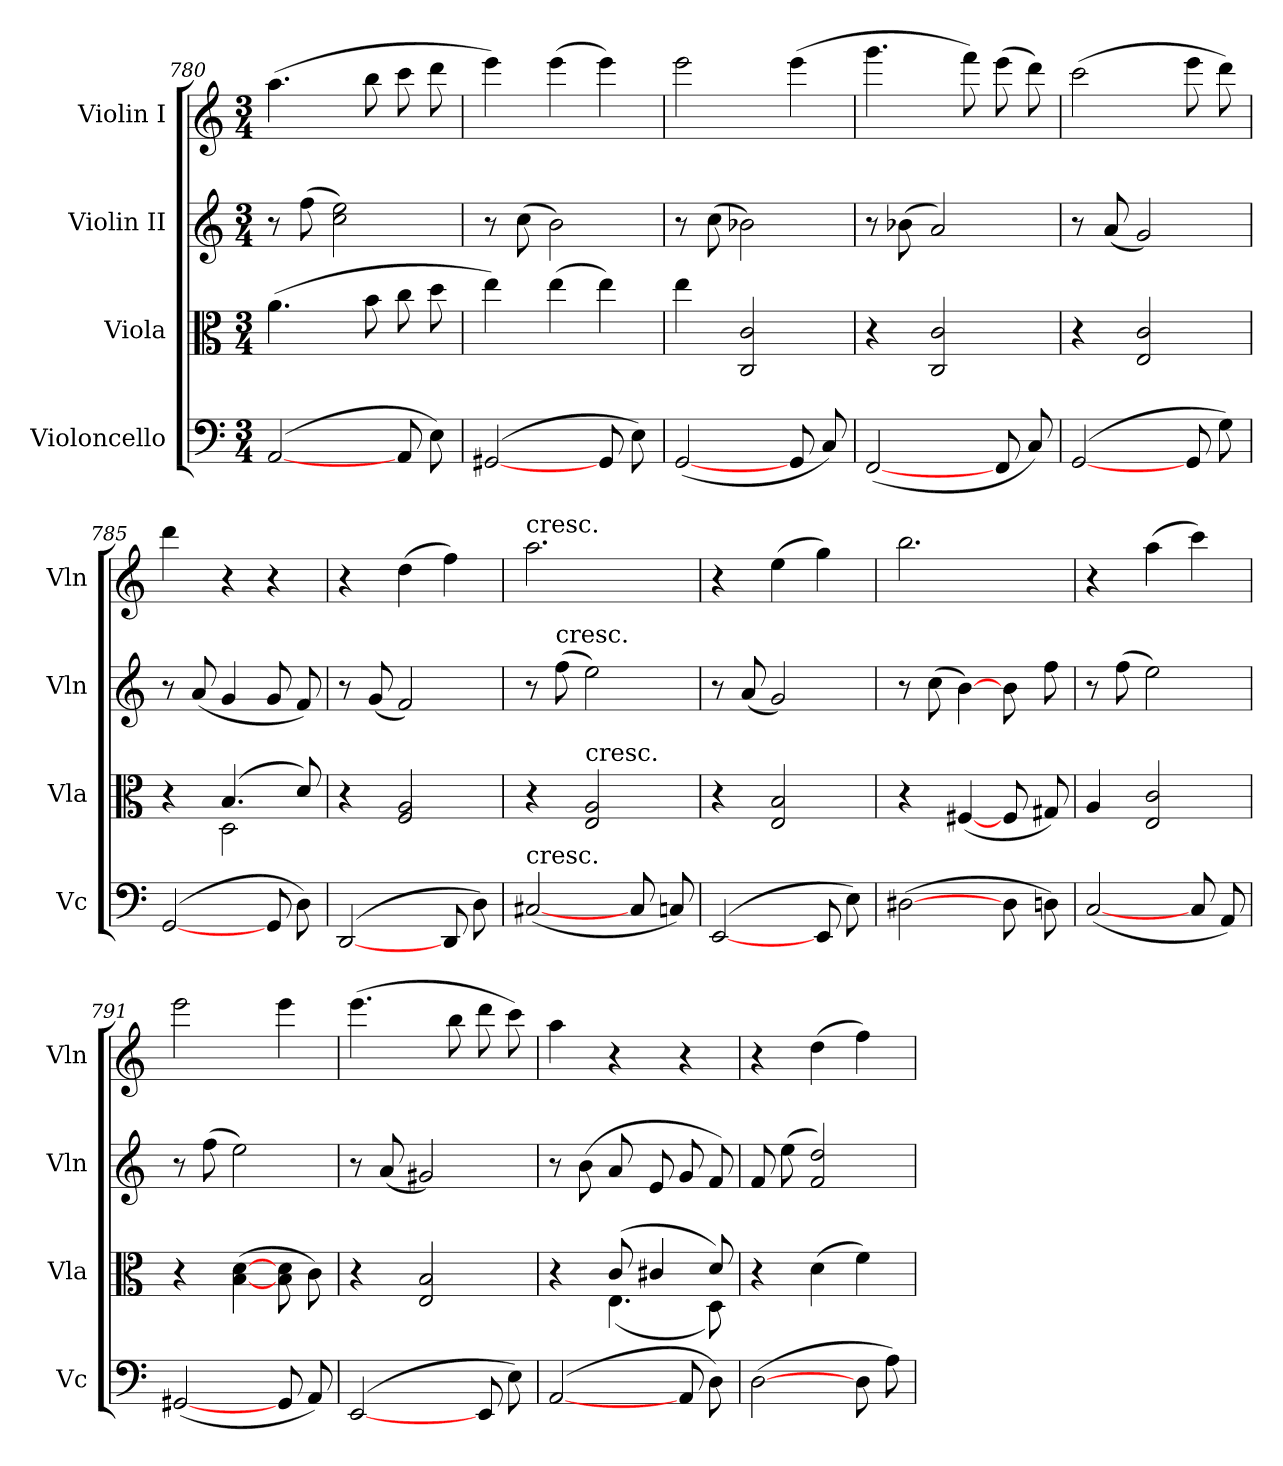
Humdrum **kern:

**kern	**kern	**kern	**kern
*part4	*part3	*part2	*part1
*staff4	*staff3	*staff2	*staff1
*I"Violoncello	*I"Viola	*I"Violin II	*I"Violin I
*I'Vc	*I'Vla	*I'Vln	*I'Vln
*clefF4	*clefC3	*clefG2	*clefG2
*k[]	*k[]	*k[]	*k[]
*C:	*C:	*C:	*C:
*M3/4	*M3/4	*M3/4	*M3/4
=780	=780	=780	=780
([2AA	(4.a	8r	(4.aa
.	.	(8ff	.
.	.	2cc 2ee)	.
.	8b	.	8bb
8AA	8cc	.	8ccc
8E)	8dd	.	8ddd
=781	=781	=781	=781
([2GG#X	4ee)	8r	4eee)
.	.	(8cc	.
.	(4ee	2b)	(4eee
8GG#	4ee)	.	4eee)
8E)	.	.	.
=782	=782	=782	=782
([2GG	4ee	8r	2eee
.	.	(8cc	.
.	2C 2c	2b-X)	.
8GG	.	.	(4eee
8C)	.	.	.
=783	=783	=783	=783
([2FF	4r	8r	4.ggg
.	.	(8b-X	.
.	2C 2c	2a)	.
.	.	.	8fff)
8FF	.	.	(8eee
8C)	.	.	8ddd)
=784	=784	=784	=784
([2GG	4r	8r	(2ccc
.	.	(8a	.
.	2E 2c	2g)	.
8GG	.	.	8eee
8G)	.	.	8ddd)
=785	=785	=785	=785
*	*^	*	*
([2GG	4r	4ryy	8r	4ddd
.	.	.	(8a	.
.	(4.B	2D	4g	4r
8GG	.	.	8g	4r
8D)	8d)	.	8f)	.
*	*v	*v	*	*
=786	=786	=786	=786
([2DD	4r	8r	4r
.	.	(8g	.
.	2F 2A	2f)	(4dd
8DD	.	.	4ff)
8D)	.	.	.
=787	=787	=787	=787
!	!	!	!LO:TX:a:t=cresc.
!LO:TX:a:t=cresc.	!	!	!
([2C#X	4r	8r	2.aa
!	!	!LO:TX:a:t=cresc.	!
.	.	(8ff	.
!	!LO:TX:a:t=cresc.	!	!
.	2E 2A	2ee)	.
8C#	.	.	.
8Cn)	.	.	.
=788	=788	=788	=788
([2EE	4r	8r	4r
.	.	(8a	.
.	2E 2B	2g)	(4ee
8EE	.	.	4gg)
8E)	.	.	.
=789	=789	=789	=789
([2D#X	4r	8r	2.bb
.	.	(8cc	.
.	([4F#X	[4b)	.
8D#	8F#	8b	.
8Dn)	8G#X)	8ff	.
=790	=790	=790	=790
([2C	4A	8r	4r
.	.	(8ff	.
.	2E 2c	2ee)	(4aa
8C	.	.	4ccc)
8AA)	.	.	.
=791	=791	=791	=791
([2GG#X	4r	8r	2eee
.	.	(8ff	.
.	([4B [4d	2ee)	.
8GG#	8B 8d	.	4eee
8AA)	8c)	.	.
=792	=792	=792	=792
([2EE	4r	8r	(4.eee
.	.	(8a	.
.	2E 2B	2g#X)	.
.	.	.	8bb
8EE	.	.	8ddd
8E)	.	.	8ccc)
=793	=793	=793	=793
*	*^	*	*
([2AA	4r	4ryy	8r	4aa
.	.	.	(8b	.
.	(8c	(4.E	8a	4r
.	4c#X	.	8e	.
8AA	.	.	8g	4r
8D)	8d)	8D)	8f)	.
*	*v	*v	*	*
=794	=794	=794	=794
([2D	4r	8f	4r
.	.	(8ee	.
.	(4d	2f 2dd)	(4dd
8D	4f)	.	4ff)
8A)	.	.	.
=	=	=	=
*-	*-	*-	*-
